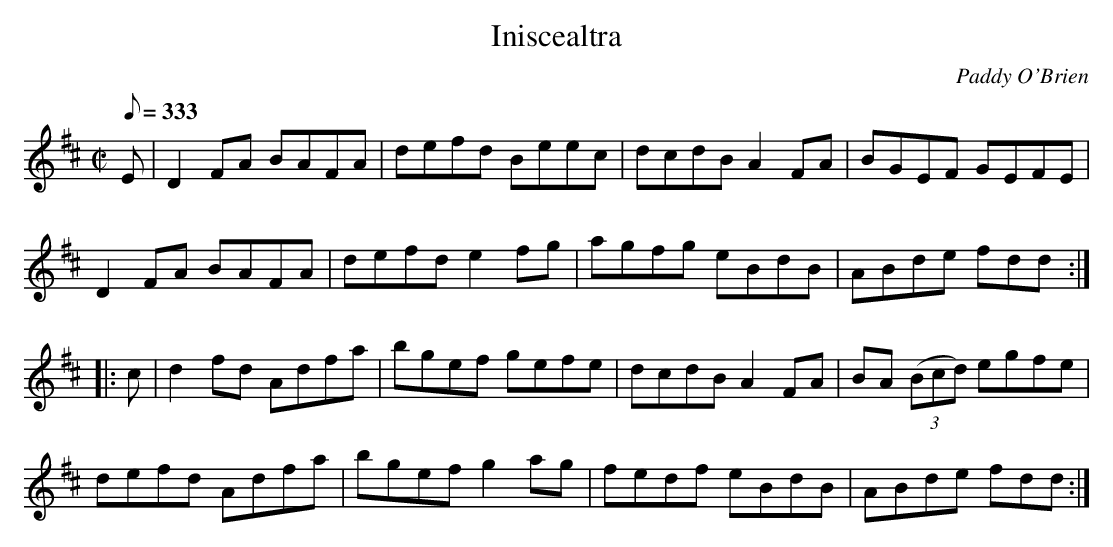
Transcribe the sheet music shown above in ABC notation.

X:1
T:Iniscealtra
C:Paddy O'Brien
L:1/8
Q:333
M:C|
K:D
E|D2 FA BAFA|defd Beec|dcdB A2 FA|BGEF GEFE|
D2 FA BAFA|defd e2 fg|agfg eBdB|ABde fdd:|
|:c|d2 fd Adfa|bgef gefe|dcdB A2 FA|BA (3(Bcd) egfe|
defd Adfa|bgef g2 ag|fedf eBdB|ABde fdd:|
